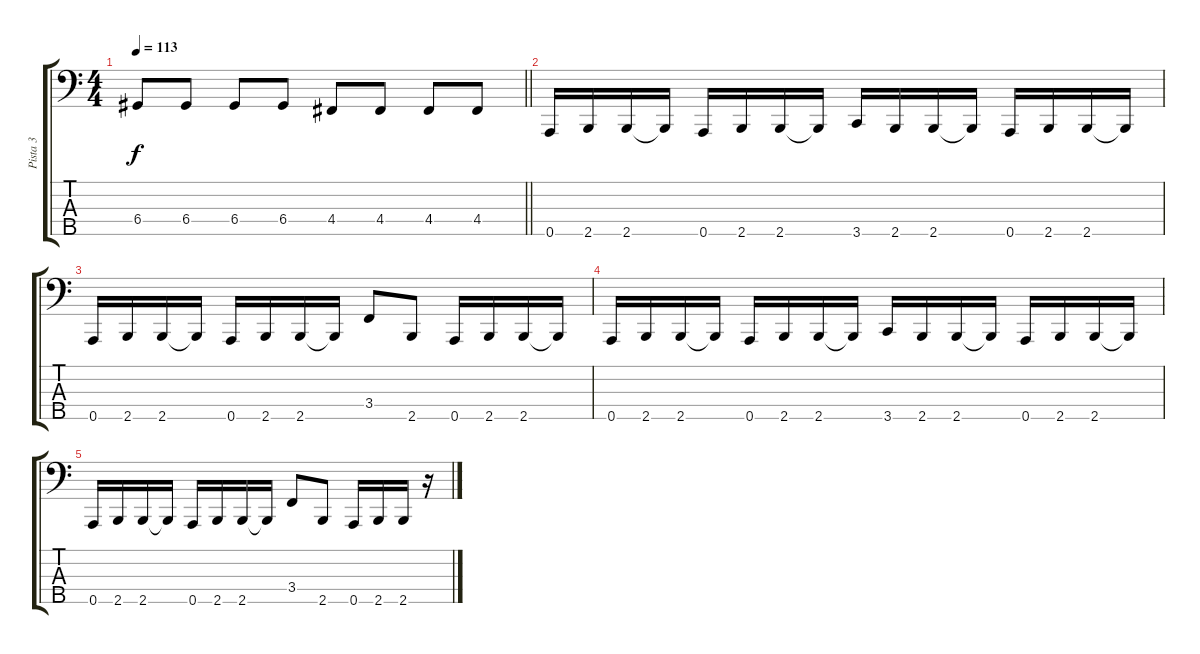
\track ("Pista 3" "Pista 3") {instrument slapbass1}
\staff {score tabs}
\tuning (F2 C2 G1 D1 A0) {hide}
\ts (4 4)
\tempo 113
\clef f4
\barLineRight lightlight
\ks c
6.4.8{dy f} 6.4.8 6.4.8 6.4.8 4.4.8 4.4.8 4.4.8 4.4.8 |
0.5.16 2.5.16 2.5.16 2.5{t}.16 0.5.16 2.5.16 2.5.16 2.5{t}.16 3.5.16 2.5.16 2.5.16 2.5{t}.16 0.5.16 2.5.16 2.5.16 2.5{t}.16 |
0.5.16 2.5.16 2.5.16 2.5{t}.16 0.5.16 2.5.16 2.5.16 2.5{t}.16 3.4.8 2.5.8 0.5.16 2.5.16 2.5.16 2.5{t}.16 |
0.5.16 2.5.16 2.5.16 2.5{t}.16 0.5.16 2.5.16 2.5.16 2.5{t}.16 3.5.16 2.5.16 2.5.16 2.5{t}.16 0.5.16 2.5.16 2.5.16 2.5{t}.16 |
0.5.16 2.5.16 2.5.16 2.5{t}.16 0.5.16 2.5.16 2.5.16 2.5{t}.16 3.4.8 2.5.8 0.5.16 2.5.16 2.5.16 r.16
